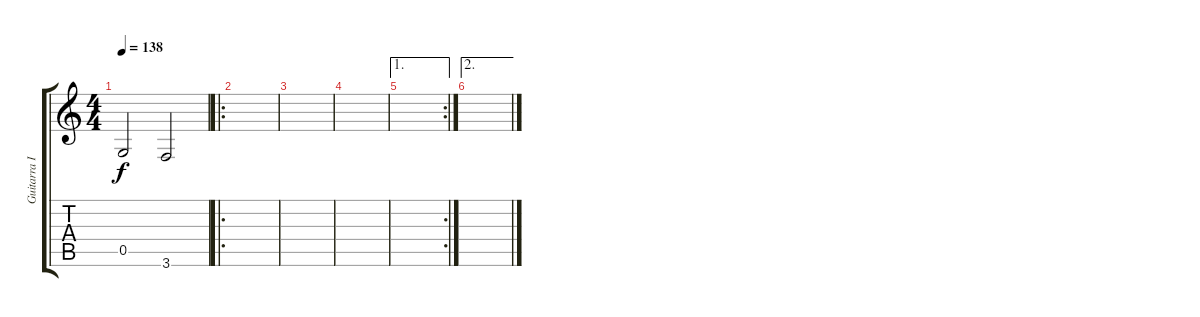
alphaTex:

\track ("Guitarra IV (Clásica)" "Guitarra I") {instrument acousticguitarnylon}
\staff {score tabs}
\tuning (D4 A3 F3 C3 G2 D2) {hide}
\ts (4 4)
\tempo 138
\clef g2
\ks c
0.5.2{dy f} 3.6.2 |
\ro
|
|
|
\ae 1
\rc 2
|
\ae 2
